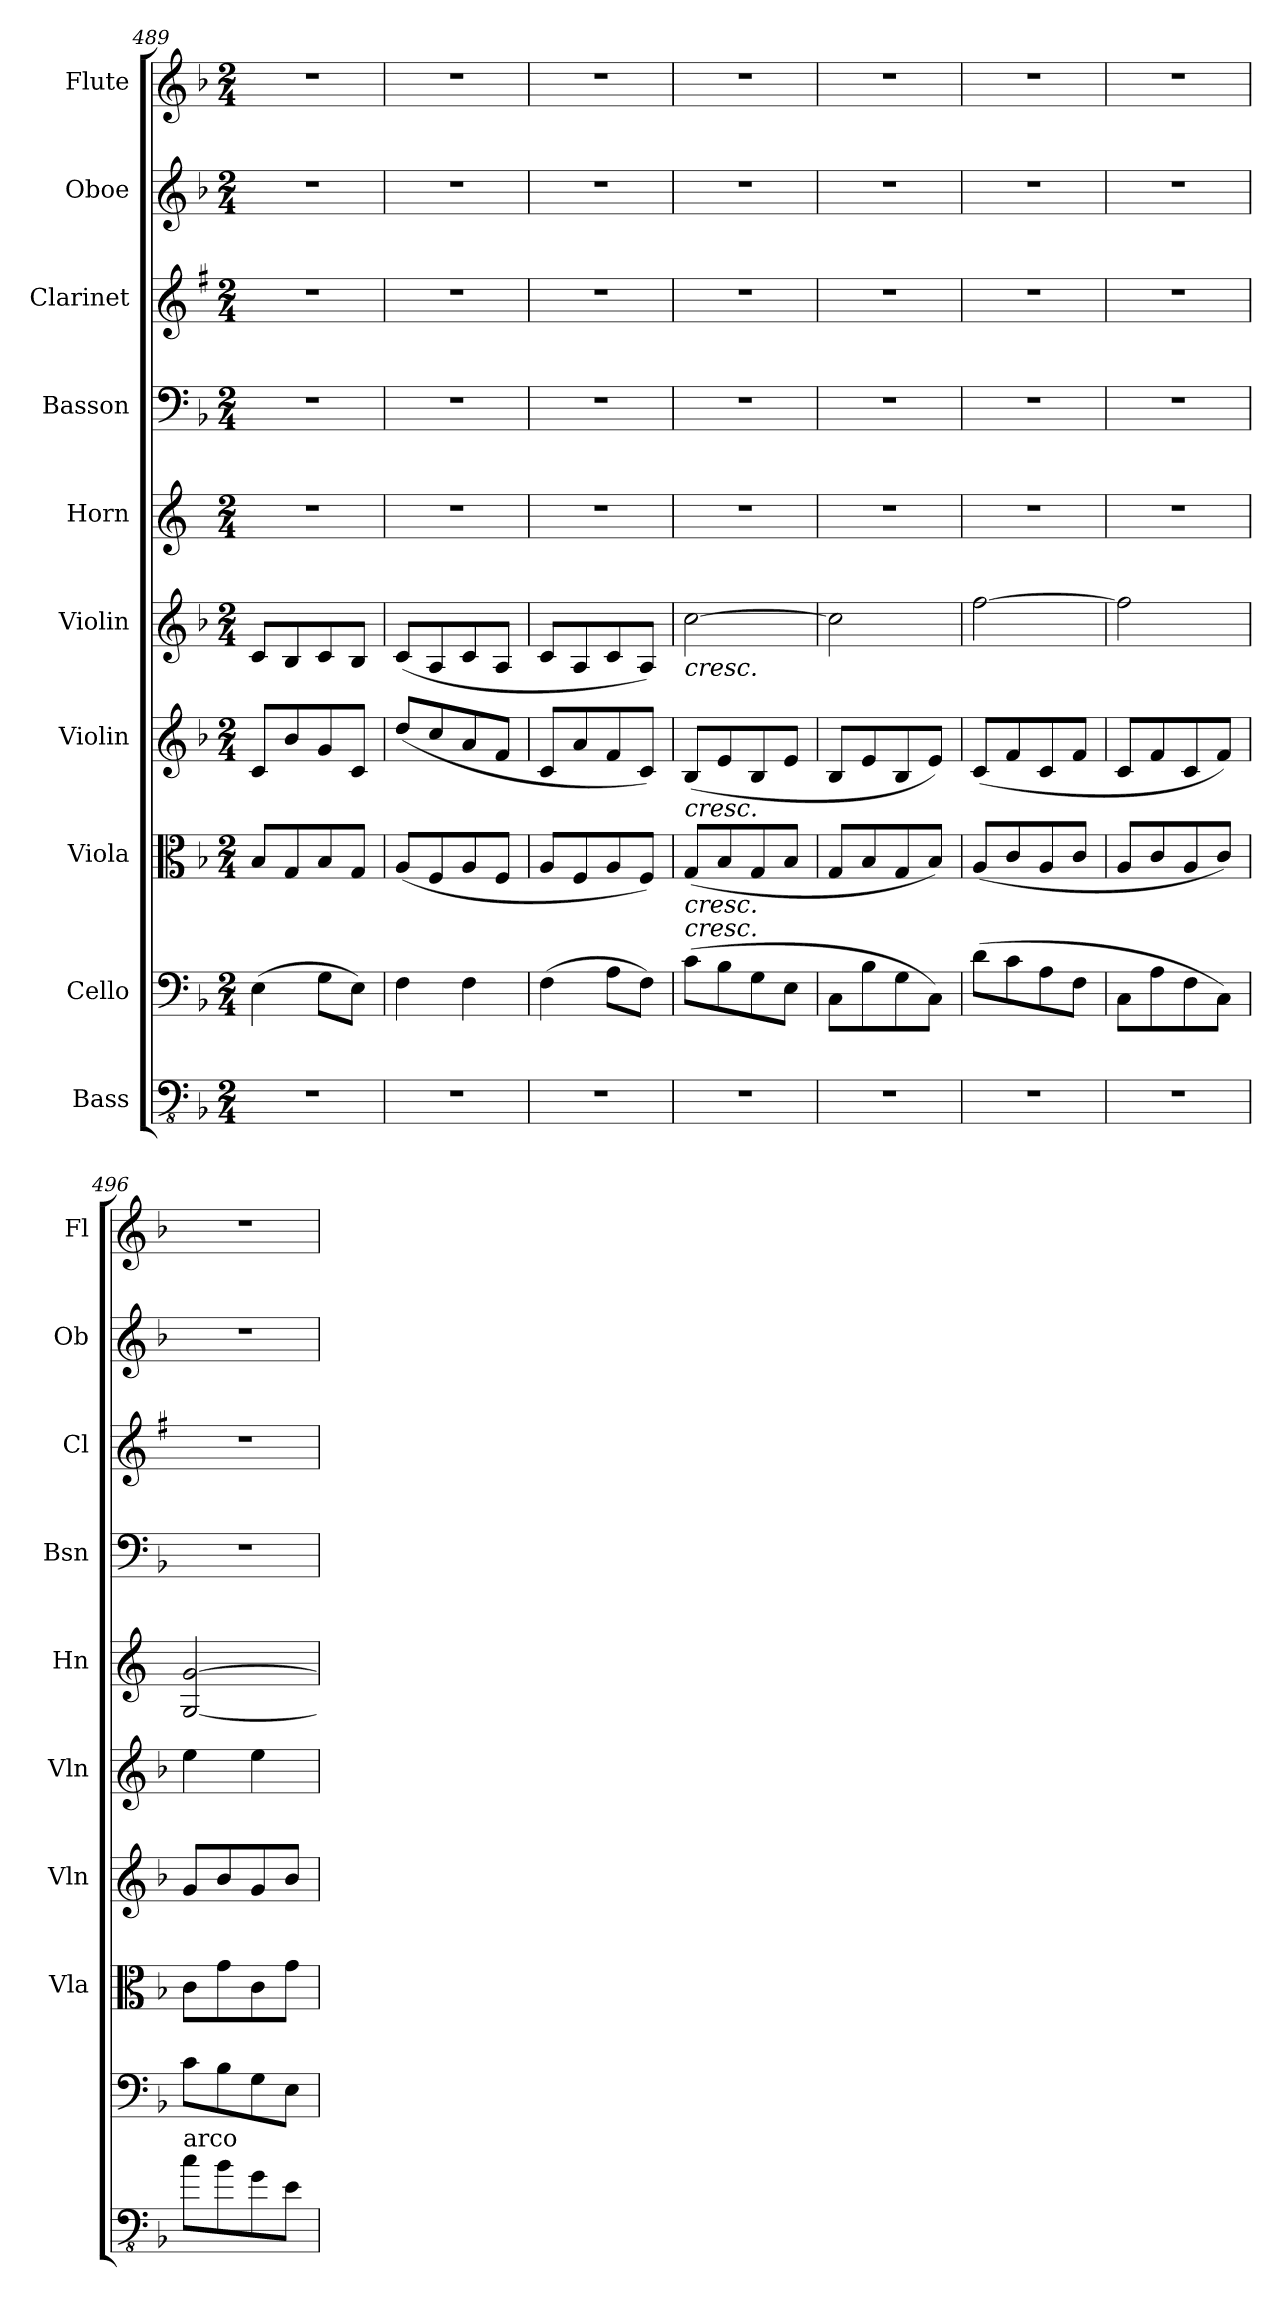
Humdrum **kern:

**kern	**dynam	**kern	**kern	**kern	**kern	**kern	**dynam	**kern	**kern	**kern	**kern
*part10	*part10	*part9	*part8	*part7	*part6	*part5	*part5	*part4	*part3	*part2	*part1
*staff10	*staff10	*staff9	*staff8	*staff7	*staff6	*staff5	*staff5	*staff4	*staff3	*staff2	*staff1
*I"Bass	*	*I"Cello	*I"Viola	*I"Violin	*I"Violin	*I"Horn	*	*I"Basson	*I"Clarinet	*I"Oboe	*I"Flute
*	*	*	*I'Vla	*I'Vln	*I'Vln	*I'Hn	*	*I'Bsn	*I'Cl	*I'Ob	*I'Fl
*clefFv4	*	*clefF4	*clefC3	*clefG2	*clefG2	*clefG2	*	*clefF4	*clefG2	*clefG2	*clefG2
*ITrd7c12	*	*	*	*	*	*ITrd4c7	*	*	*ITrd1c2	*	*
*k[b-]	*	*k[b-]	*k[b-]	*k[b-]	*k[b-]	*k[b-]	*	*k[b-]	*k[b-]	*k[b-]	*k[b-]
*M2/4	*	*M2/4	*M2/4	*M2/4	*M2/4	*M2/4	*	*M2/4	*M2/4	*M2/4	*M2/4
=489	=489	=489	=489	=489	=489	=489	=489	=489	=489	=489	=489
2r	.	(>4E\	8B-/L	8c/L	8c/L	2r	.	2r	2r	2r	2r
.	.	.	8G/	8b-/	8B-/	.	.	.	.	.	.
.	.	8G\L	8B-/	8g/	8c/	.	.	.	.	.	.
.	.	8E\J)	8G/J	8c/J	8B-/J	.	.	.	.	.	.
=490	=490	=490	=490	=490	=490	=490	=490	=490	=490	=490	=490
2r	.	4F\	(<8A/L	(<8dd/L	(<8c/L	2r	.	2r	2r	2r	2r
.	.	.	8F/	8cc/	8A/	.	.	.	.	.	.
.	.	4F\	8A/	8a/	8c/	.	.	.	.	.	.
.	.	.	8F/J	8f/J	8A/J	.	.	.	.	.	.
=491	=491	=491	=491	=491	=491	=491	=491	=491	=491	=491	=491
2r	.	(>4F\	8A/L	8c/L	8c/L	2r	.	2r	2r	2r	2r
.	.	.	8F/	8a/	8A/	.	.	.	.	.	.
.	.	8A\L	8A/	8f/	8c/	.	.	.	.	.	.
.	.	8F\J)	8F/J)	8c/J)	8A/J)	.	.	.	.	.	.
=492	=492	=492	=492	=492	=492	=492	=492	=492	=492	=492	=492
!	!	!	!	!	!LO:TX:b:i:t=cresc.	!	!	!	!	!	!
!	!	!	!	!LO:TX:b:i:t=cresc.	!	!	!	!	!	!	!
!	!	!	!LO:TX:b:i:t=cresc.	!	!	!	!	!	!	!	!
!	!	!LO:TX:a:i:t=cresc.	!	!	!	!	!	!	!	!	!
2r	.	(>8c\L	(<8G/L	(<8B-/L	[2cc\	2r	.	2r	2r	2r	2r
.	.	8B-\	8B-/	8e/	.	.	.	.	.	.	.
.	.	8G\	8G/	8B-/	.	.	.	.	.	.	.
.	.	8E\J	8B-/J	8e/J	.	.	.	.	.	.	.
=493	=493	=493	=493	=493	=493	=493	=493	=493	=493	=493	=493
2r	.	8C\L	8G/L	8B-/L	2cc\]	2r	.	2r	2r	2r	2r
.	.	8B-\	8B-/	8e/	.	.	.	.	.	.	.
.	.	8G\	8G/	8B-/	.	.	.	.	.	.	.
.	.	8C\J)	8B-/J)	8e/J)	.	.	.	.	.	.	.
=494	=494	=494	=494	=494	=494	=494	=494	=494	=494	=494	=494
2r	.	(>8d\L	(<8A/L	(<8c/L	[2ff\	2r	.	2r	2r	2r	2r
.	.	8c\	8c/	8f/	.	.	.	.	.	.	.
.	.	8A\	8A/	8c/	.	.	.	.	.	.	.
.	.	8F\J	8c/J	8f/J	.	.	.	.	.	.	.
=495	=495	=495	=495	=495	=495	=495	=495	=495	=495	=495	=495
2r	.	8C\L	8A/L	8c/L	2ff\]	2r	.	2r	2r	2r	2r
.	.	8A\	8c/	8f/	.	.	.	.	.	.	.
.	.	8F\	8A/	8c/	.	.	.	.	.	.	.
.	.	8C\J)	8c/J)	8f/J)	.	.	.	.	.	.	.
!!LO:PB:g=z
=496	=496	=496	=496	=496	=496	=496	=496	=496	=496	=496	=496
!LO:TX:a:t=arco	!	!	!	!	!	!	!	!	!	!	!
!	!LO:DY:b	!	!	!	!	!	!	!	!	!	!
!	!LO:DY:n=1:b	!	!	!	!	!	!LO:DY:b	!	!	!	!
!	!	!	!	!	!	!	!LO:DY:n=1:b	!	!	!	!
8C\L	p other-dynamics	8c\L	8c\L	8g/L	4ee\	[2C/ [2c/	p other-dynamics	2r	2r	2r	2r
8BB-\	.	8B-\	8g\	8b-/	.	.	.	.	.	.	.
8GG\	.	8G\	8c\	8g/	4ee\	.	.	.	.	.	.
8EE\J	.	8E\J	8g\J	8b-/J	.	.	.	.	.	.	.
=	=	=	=	=	=	=	=	=	=	=	=
*-	*-	*-	*-	*-	*-	*-	*-	*-	*-	*-	*-
